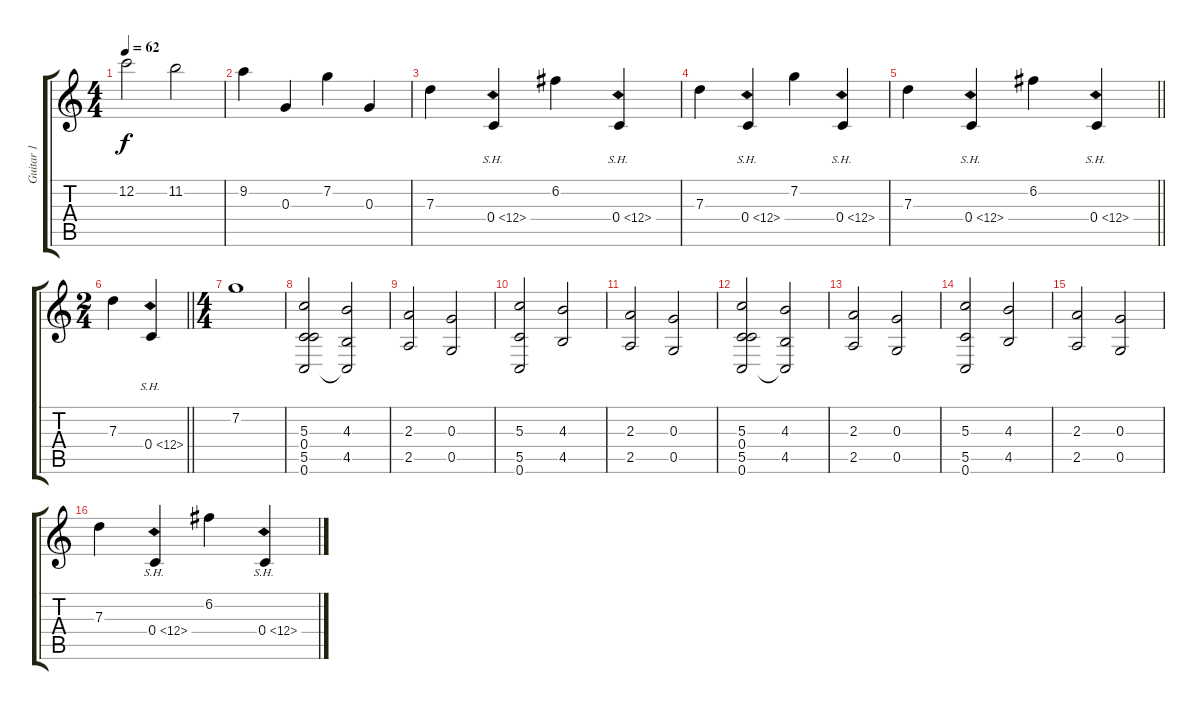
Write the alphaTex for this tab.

\track ("Guitar 1" "Guitar 1") {instrument distortionguitar}
\staff {score tabs}
\tuning (E4 C4 G3 C3 G2 C2) {hide}
\ts (4 4)
\tempo 62
\clef g2
\ks c
12.2.2{dy f} 11.2.2 |
9.2.4 0.3.4 7.2.4 0.3.4 |
7.3.4 0.4{sh 12}.4 6.2.4 0.4{sh 12}.4 |
7.3.4 0.4{sh 12}.4 7.2.4 0.4{sh 12}.4 |
\barLineRight lightlight
7.3.4 0.4{sh 12}.4 6.2.4 0.4{sh 12}.4 |
\ts (2 4)
\barLineRight lightlight
7.3.4 0.4{sh 12}.4 |
\ts (4 4)
7.2.1 |
(5.3 0.4 5.5 0.6).2 (4.3 4.5 0.6{t}).2 |
(2.3 2.5).2 (0.3 0.5).2 |
(5.3 5.5 0.6).2 (4.3 4.5).2 |
(2.3 2.5).2 (0.3 0.5).2 |
(5.3 0.4 5.5 0.6).2 (4.3 4.5 0.6{t}).2 |
(2.3 2.5).2 (0.3 0.5).2 |
(5.3 5.5 0.6).2 (4.3 4.5).2 |
(2.3 2.5).2 (0.3 0.5).2 |
7.3.4 0.4{sh 12}.4 6.2.4 0.4{sh 12}.4
